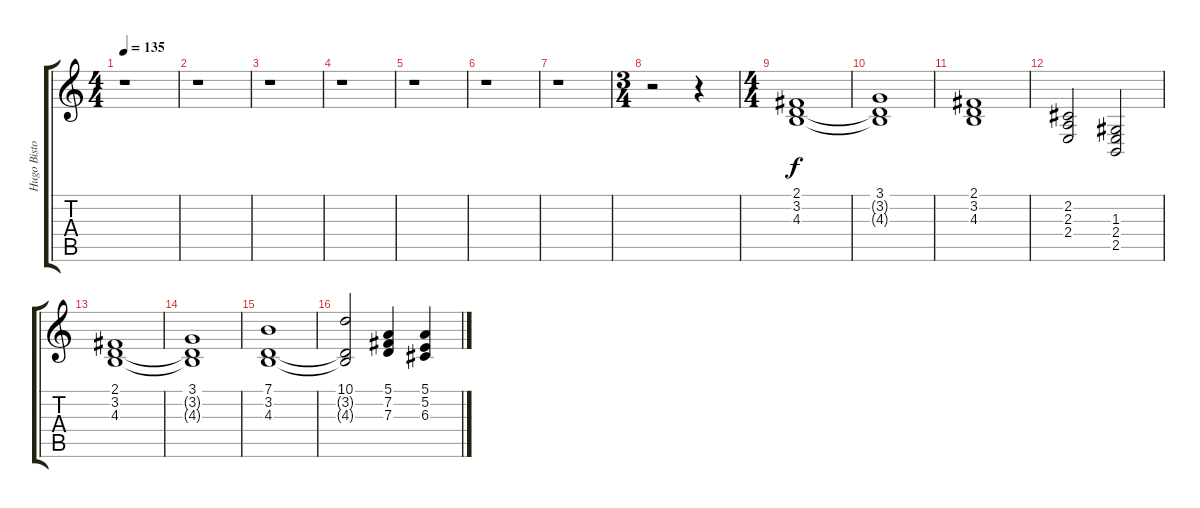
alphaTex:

\track ("Hugo Bistolfi" "Hugo Bisto") {instrument synthstrings1}
\staff {score tabs}
\tuning (E4 B3 G3 D3 A2 E2) {hide}
\ts (4 4)
\tempo 135
\clef g2
\ks c
r.1{dy f} |
r.1 |
r.1 |
r.1 |
r.1 |
r.1 |
r.1 |
\ts (3 4)
r.2 r.4 |
\ts (4 4)
(2.1 3.2 4.3).1{volume 10 instrument choiraahs} |
(3.1 3.2{t} 4.3{t}).1 |
(2.1 3.2 4.3).1 |
(2.2 2.3 2.4).2 (1.3 2.4 2.5).2 |
(2.1 3.2 4.3).1{instrument choiraahs} |
(3.1 3.2{t} 4.3{t}).1 |
(7.1 3.2 4.3).1 |
(10.1 3.2{t} 4.3{t}).2 (5.1 7.2 7.3).4 (5.1 5.2 6.3).4
